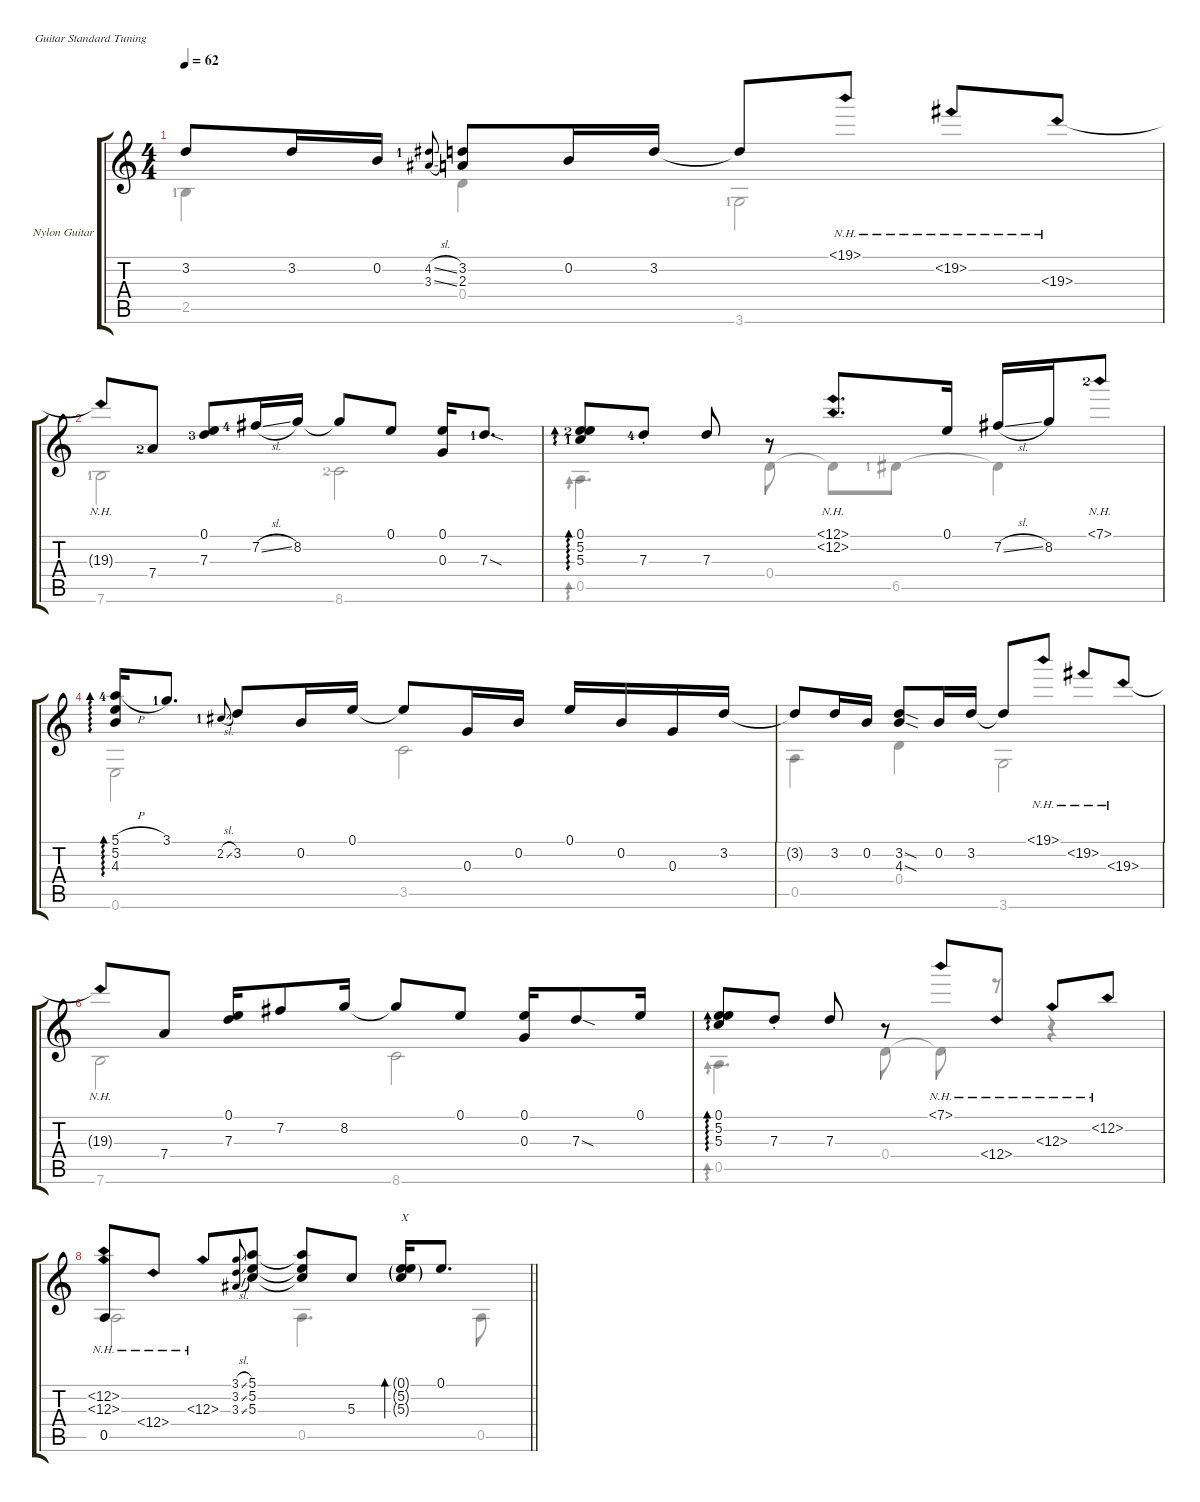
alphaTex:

\defaultSystemsLayout 4
\hideDynamics
\firstSystemTrackNameMode fullname
\firstSystemTrackNameOrientation horizontal
\extendBarLines
\defaultBarNumberDisplay FirstOfSystem
\track ("Nylon Guitar" "n.guit.") {instrument acousticguitarnylon}
\staff {score tabs}
\tuning (E4 B3 G3 D3 A2 E2)
\voice
\ts (4 4)
\tempo 62
\clef g2
\scale
0.403544
\ks c
3.2{t}.8{dy mf beam Up} 3.2.16{beam Up} 0.2.16{beam Up} (4.2{sl lf 2 acc #} 3.3{sl acc #}).8{gr onbeat beam Up} (3.2 2.3).8{beam Up} 0.2.16{beam Up} 3.2.16{beam Up} 3.2{t}.8{beam Up} 19.1{nh}.8{beam Up} 19.2{nh acc #}.8{beam Up} 19.3{nh}.8{beam Up} |
\scale
0.30817 19.3{nh t}.8{beam Up} 7.4{lf 3}.8{beam Up} (7.3{lf 4} 0.1).8{beam Up} 7.2{sl lf 5 acc #}.16{beam Up} 8.2.16{beam Up} 8.2{t}.8{beam Up} 0.1.8{beam Up} (0.1 0.3).16{beam Up} 7.3{sod lf 2}.8{d beam Up} |
\scale
0.288286 (5.3{lf 2} 5.2{lf 3} 0.1).8{ad 0 beam Up} 7.3{st lf 5}.8{beam Up} 7.3.8{beam Up} r.8{beam Up} (12.1{nh} 12.2{nh}).8{d beam Up} 0.1.16{beam Up} 7.2{sl acc #}.16{beam Up} 8.2.16{beam Up} 7.1{nh lf 3}.8{beam Up} |
(5.1{h lf 5} 5.2 4.3).16{ad 0 beam Up} 3.1{lf 2}.8{d beam Up} 2.2{sl lf 2 acc #}.8{gr onbeat beam Up} 3.2.8{beam Up} 0.2.16{beam Up} 0.1.16{beam Up} 0.1{t}.8{beam Up} 0.3.16{beam Up} 0.2.16{beam Up} 0.1.16{beam Up} 0.2.16{beam Up} 0.3.16{beam Up} 3.2.16{beam Up} |
3.2{t}.8{beam Up} 3.2.16{beam Up} 0.2.16{beam Up} (3.2{sod} 4.3{sod}).8{beam Up} 0.2.16{beam Up} 3.2.16{beam Up} 3.2{t}.8{beam Up} 19.1{nh}.8{beam Up} 19.2{nh acc #}.8{beam Up} 19.3{nh}.8{beam Up} |
19.3{nh t}.8{beam Up} 7.4.8{beam Up} (7.3 0.1).16{beam Up} 7.2{acc #}.8{beam Up} 8.2.16{beam Up} 8.2{t}.8{beam Up} 0.1.8{beam Up} (0.1 0.3).16{beam Up} 7.3{sod}.8{beam Up} 0.1.16{beam Up} |
(5.3 5.2 0.1).8{ad 0 beam Up} 7.3{st}.8{beam Up} 7.3.8{beam Up} r.8{beam Up} 7.1{nh}.8{beam Up} 12.4{nh}.8{beam Up} 12.3{nh}.8{beam Up} 12.2{nh}.8{beam Up} |
\barLineRight lightlight
(12.2{nh} 12.3{nh} 0.5).8{beam Up} 12.4{nh}.8{beam Up} 12.3{nh}.8{beam Up} (3.1{sl} 3.2{sl} 3.3{sl acc #}).8{gr onbeat beam Up} (5.1 5.2 5.3).8{beam Up} (5.3{t} 5.2{t} 5.1{t}).8{beam Up} 5.3.8{beam Up} (5.3{g} 5.2{g} 0.1{g}).16{bd 39 txt "X" beam Up} 0.1.8{d beam Up}
\voice
\clef g2
\ottava regular
\simile none
\scale
0.403544
\ks c
2.5{lf 2}.4{dy mf beam Down} 0.4.4{beam Down} 3.6{lf 2}.2{beam Down} |
\scale
0.30817 7.6{lf 2}.2{beam Down} 8.6{lf 3}.2{beam Down} |
\scale
0.288286 0.5.4{d ad 0 beam Down} 0.4.8{beam Down} 0.4{t}.8{beam Down} 6.5{lf 2 acc #}.8{beam Down} 6.5{t acc #}.4{beam Down} |
0.6.2{beam Down} 3.5.2{beam Down} |
0.5.4{beam Down} 0.4.4{beam Down} 3.6.2{beam Down} |
7.6.2{beam Down} 8.6.2{beam Down} |
0.5.4{d ad 0 beam Down} 0.4.8{beam Down} 0.4{t}.8{beam Down} r.8{beam Down} r.4{beam Down} |
\barLineRight lightlight
0.5.2{beam Down} 0.5.4{d beam Down} 0.5.8{beam Down}
